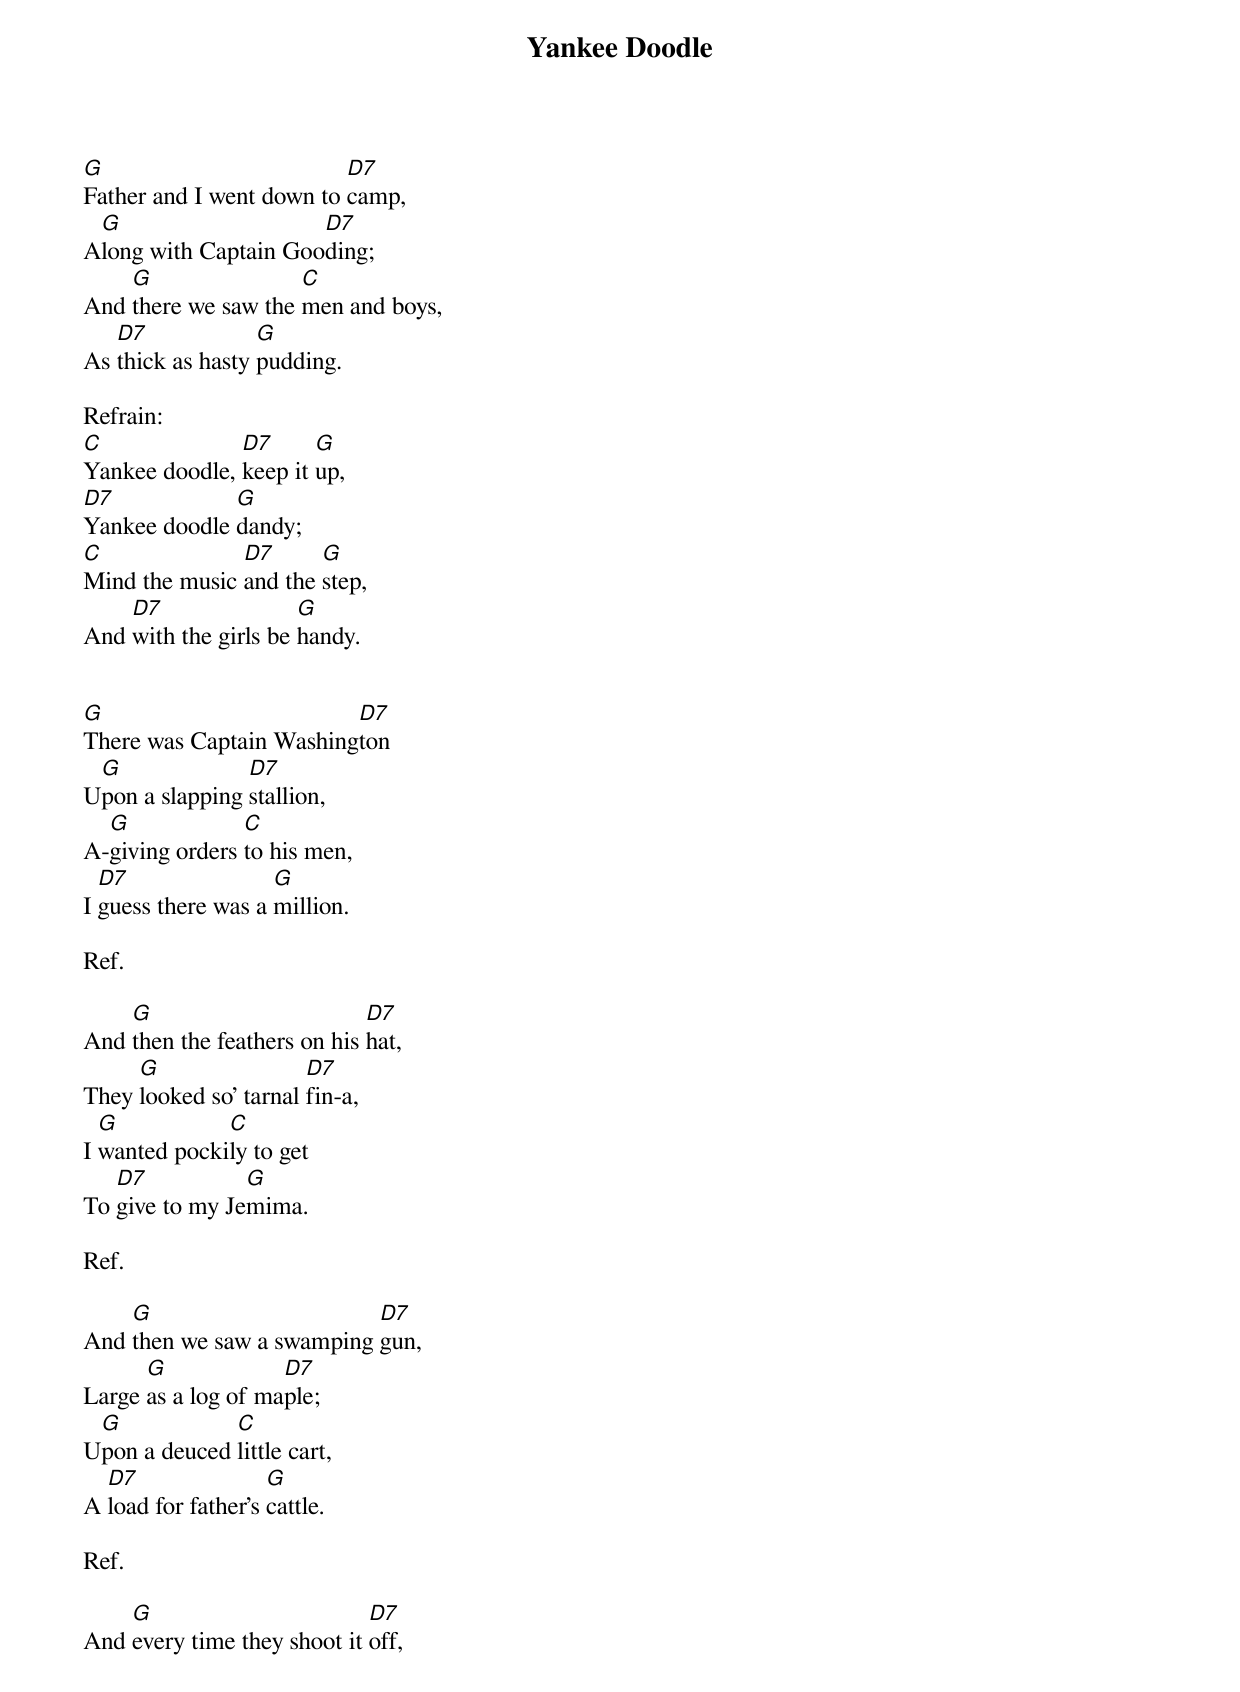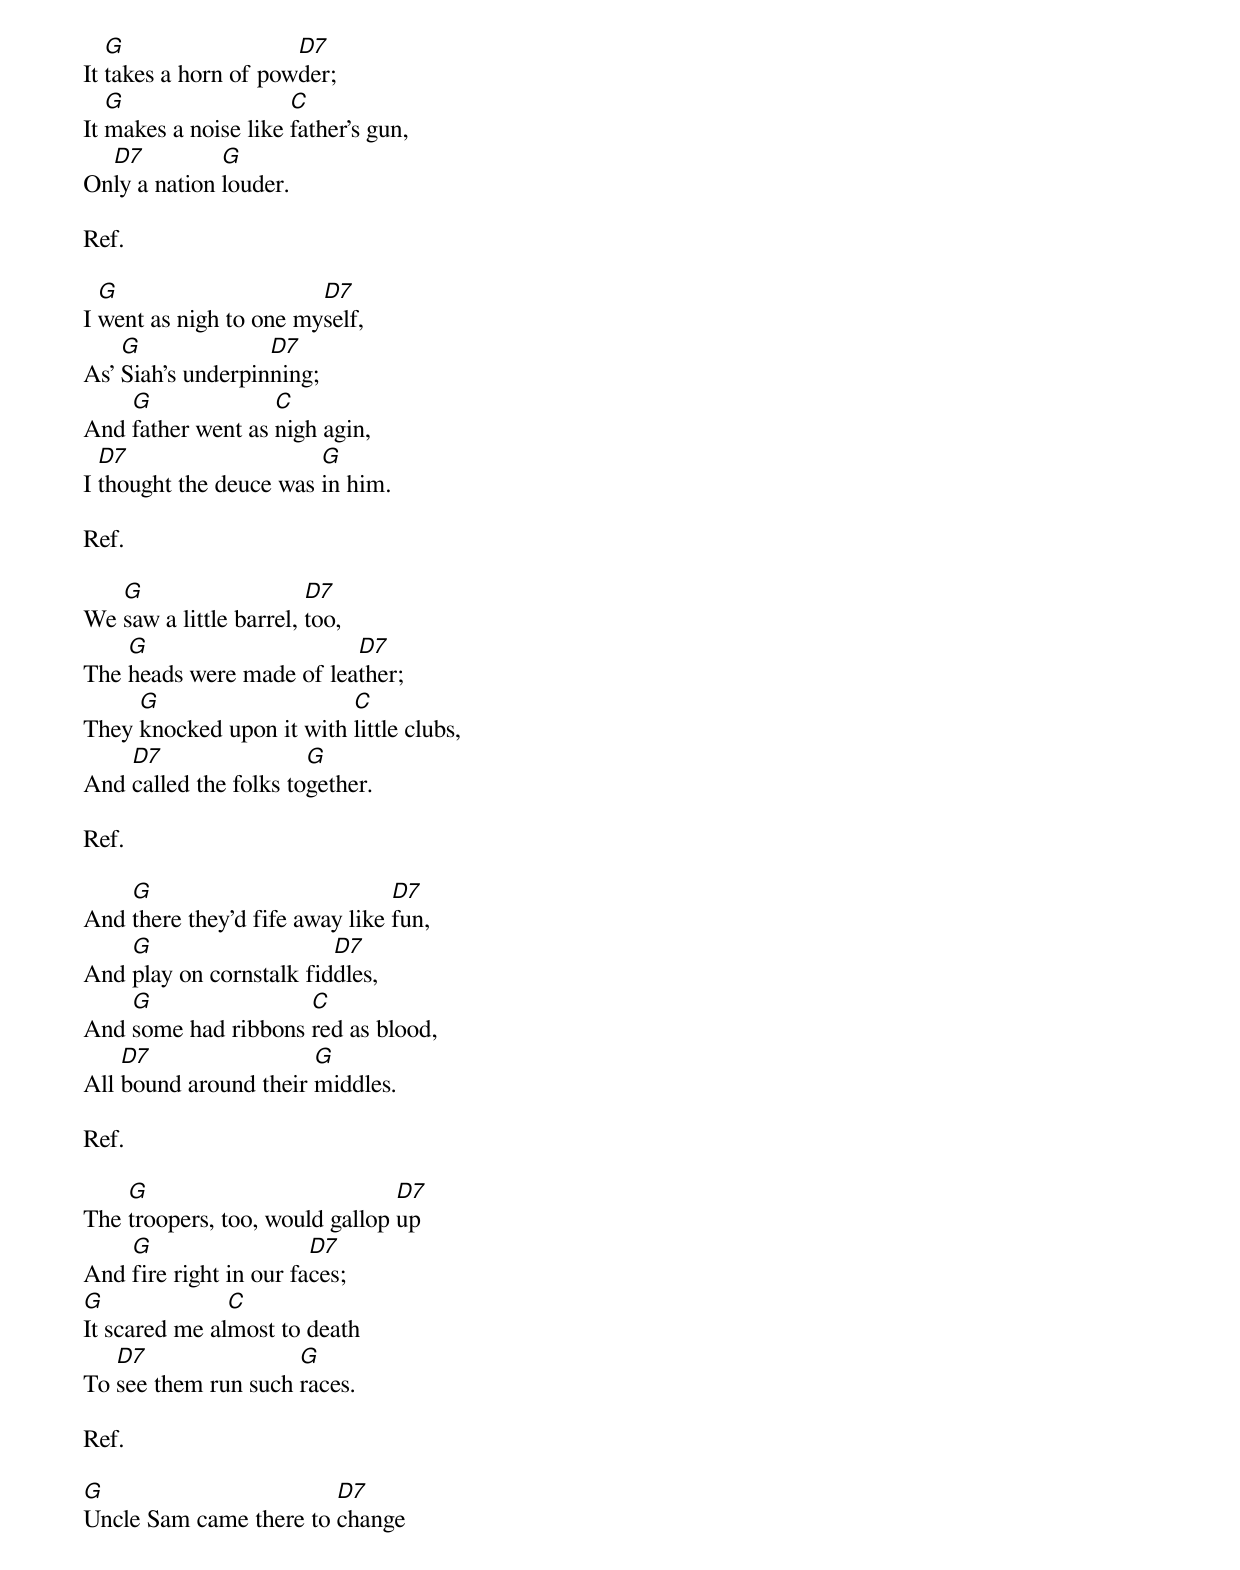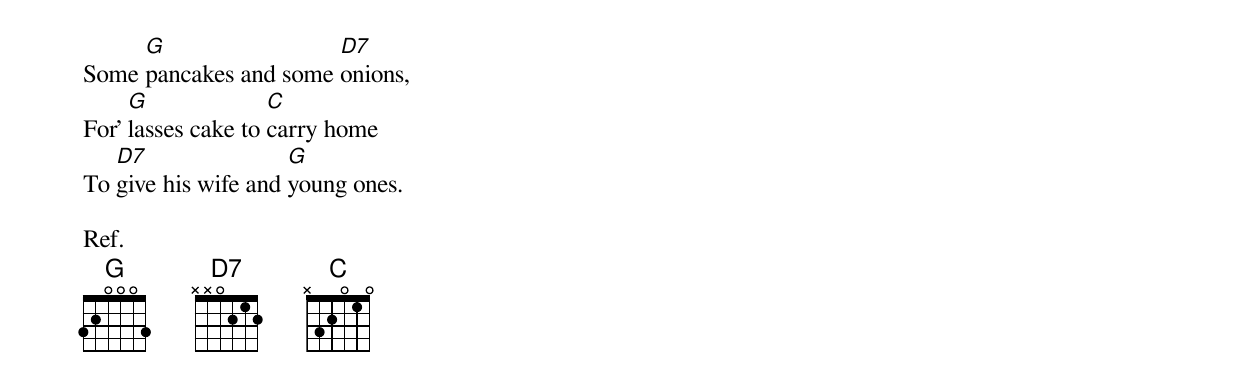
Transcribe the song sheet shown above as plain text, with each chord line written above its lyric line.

Yankee Doodle

G                         D7
Father and I went down to camp,
 G                    D7
Along with Captain Gooding;
    G                C
And there we saw the men and boys,
   D7             G
As thick as hasty pudding.

Refrain:
C              D7      G
Yankee doodle, keep it up,
D7            G
Yankee doodle dandy;
C              D7      G
Mind the music and the step,
    D7                G
And with the girls be handy.


G                        D7
There was Captain Washington
 G              D7
Upon a slapping stallion,
  G             C
A-giving orders to his men,
  D7                G
I guess there was a million.

Ref.

    G                        D7
And then the feathers on his hat,
     G                 D7
They looked so' tarnal fin-a,
  G           C
I wanted pockily to get
   D7           G
To give to my Jemima.

Ref.

    G                      D7
And then we saw a swamping gun,
      G             D7
Large as a log of maple;
 G            C
Upon a deuced little cart,
  D7                G
A load for father's cattle.

Ref.

    G                        D7
And every time they shoot it off,
   G                  D7
It takes a horn of powder;
   G                  C
It makes a noise like father's gun,
  D7          G
Only a nation louder.

Ref.

  G                     D7
I went as nigh to one myself,
    G              D7
As' Siah's underpinning;
    G              C
And father went as nigh agin,
  D7                    G
I thought the deuce was in him.

Ref.

   G                    D7
We saw a little barrel, too,
    G                     D7
The heads were made of leather;
     G                    C
They knocked upon it with little clubs,
    D7                 G
And called the folks together.

Ref.

    G                           D7
And there they'd fife away like fun,
    G                    D7
And play on cornstalk fiddles,
    G                C
And some had ribbons red as blood,
    D7                 G
All bound around their middles.

Ref.

    G                           D7
The troopers, too, would gallop up
    G                   D7
And fire right in our faces;
G              C
It scared me almost to death
   D7                G
To see them run such races.

Ref.

G                       D7
Uncle Sam came there to change
     G                 D7
Some pancakes and some onions,
     G              C
For' lasses cake to carry home
   D7                G
To give his wife and young ones.

Ref.
